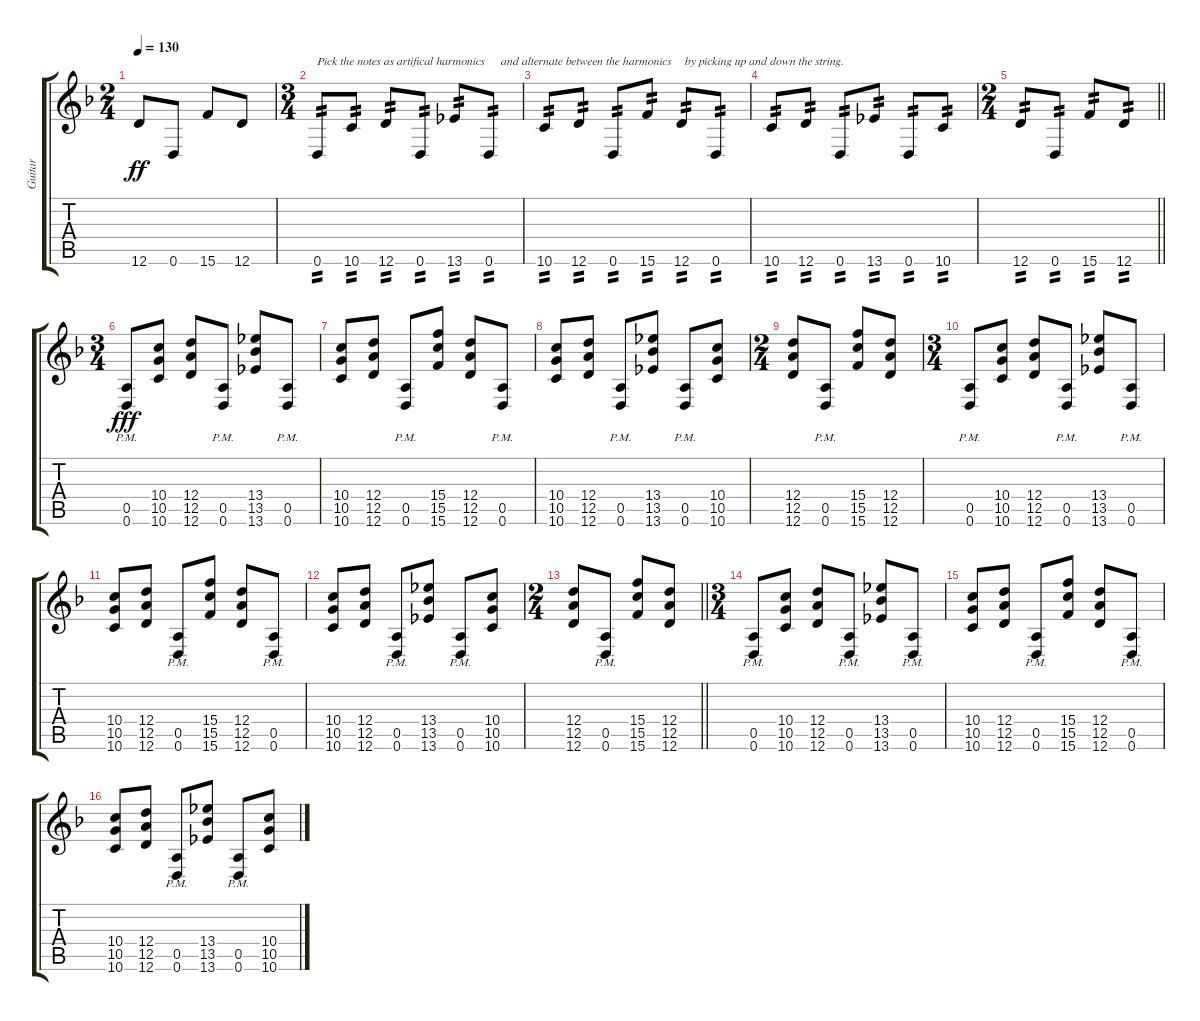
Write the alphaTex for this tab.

\track ("Guitar" "Guitar") {instrument electricguitarclean}
\staff {score tabs}
\tuning (E4 B3 G3 D3 A2 D2) {hide}
\ts (2 4)
\tempo 130
\clef g2
\ks dminor
12.6.8{dy ff} 0.6.8 15.6.8 12.6.8 |
\ts (3 4)
0.6.8{txt "Pick the notes as artifical harmonics" tp 2} 10.6.8{tp 2} 12.6.8{tp 2} 0.6.8{tp 2} 13.6.8{tp 2} 0.6.8{txt "    and alternate between the harmonics" tp 2} |
10.6.8{tp 2} 12.6.8{tp 2} 0.6.8{tp 2} 15.6.8{tp 2} 12.6.8{txt " by picking up and down the string." tp 2} 0.6.8{tp 2} |
10.6.8{tp 2} 12.6.8{tp 2} 0.6.8{tp 2} 13.6.8{tp 2} 0.6.8{tp 2} 10.6.8{tp 2} |
\ts (2 4)
\barLineRight lightlight
12.6.8{tp 2} 0.6.8{tp 2} 15.6.8{tp 2} 12.6.8{tp 2} |
\ts (3 4)
(0.5{pm} 0.6{pm}).8{dy fff} (10.4 10.5 10.6).8 (12.4 12.5 12.6).8 (0.5{pm} 0.6{pm}).8 (13.4 13.5 13.6).8 (0.5{pm} 0.6{pm}).8 |
(10.4 10.5 10.6).8 (12.4 12.5 12.6).8 (0.5{pm} 0.6{pm}).8 (15.4 15.5 15.6).8 (12.4 12.5 12.6).8 (0.5{pm} 0.6{pm}).8 |
(10.4 10.5 10.6).8 (12.4 12.5 12.6).8 (0.5{pm} 0.6{pm}).8 (13.4 13.5 13.6).8 (0.5{pm} 0.6{pm}).8 (10.4 10.5 10.6).8 |
\ts (2 4)
(12.4 12.5 12.6).8 (0.5{pm} 0.6{pm}).8 (15.4 15.5 15.6).8 (12.4 12.5 12.6).8 |
\ts (3 4)
(0.5{pm} 0.6{pm}).8 (10.4 10.5 10.6).8 (12.4 12.5 12.6).8 (0.5{pm} 0.6{pm}).8 (13.4 13.5 13.6).8 (0.5{pm} 0.6{pm}).8 |
(10.4 10.5 10.6).8 (12.4 12.5 12.6).8 (0.5{pm} 0.6{pm}).8 (15.4 15.5 15.6).8 (12.4 12.5 12.6).8 (0.5{pm} 0.6{pm}).8 |
(10.4 10.5 10.6).8 (12.4 12.5 12.6).8 (0.5{pm} 0.6{pm}).8 (13.4 13.5 13.6).8 (0.5{pm} 0.6{pm}).8 (10.4 10.5 10.6).8 |
\ts (2 4)
\barLineRight lightlight
(12.4 12.5 12.6).8 (0.5{pm} 0.6{pm}).8 (15.4 15.5 15.6).8 (12.4 12.5 12.6).8 |
\ts (3 4)
(0.5{pm} 0.6{pm}).8 (10.4 10.5 10.6).8 (12.4 12.5 12.6).8 (0.5{pm} 0.6{pm}).8 (13.4 13.5 13.6).8 (0.5{pm} 0.6{pm}).8 |
(10.4 10.5 10.6).8 (12.4 12.5 12.6).8 (0.5{pm} 0.6{pm}).8 (15.4 15.5 15.6).8 (12.4 12.5 12.6).8 (0.5{pm} 0.6{pm}).8 |
(10.4 10.5 10.6).8 (12.4 12.5 12.6).8 (0.5{pm} 0.6{pm}).8 (13.4 13.5 13.6).8 (0.5{pm} 0.6{pm}).8 (10.4 10.5 10.6).8
